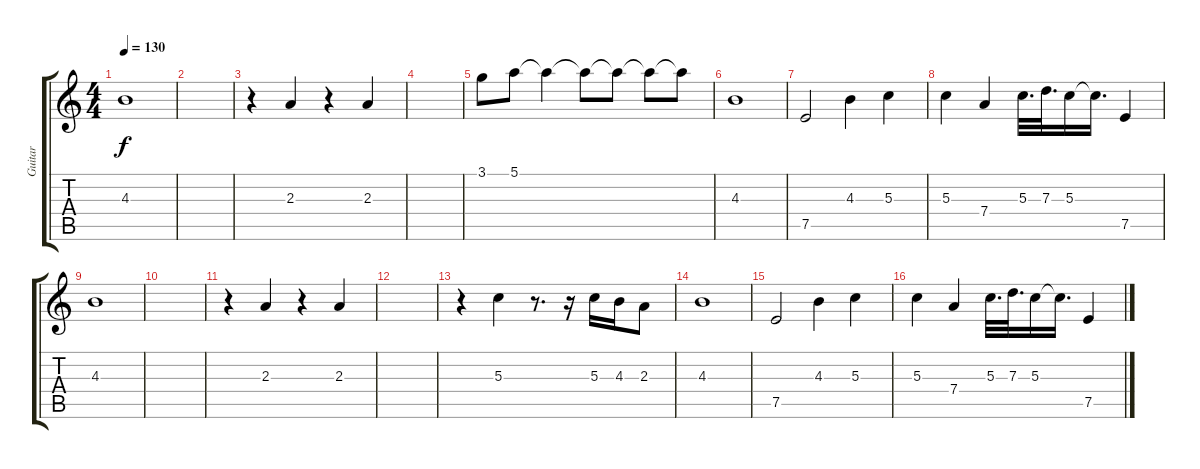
\track ("Guitar" "Guitar") {instrument distortionguitar}
\staff {score tabs}
\tuning (E4 B3 G3 D3 A2 E2) {hide}
\ts (4 4)
\tempo 130
\clef g2
\ks c
4.3.1{dy f} |
|
r.4 2.3.4 r.4 2.3.4 |
|
3.1.8 5.1.8 5.1{t}.4 5.1{t}.8 5.1{t}.8 5.1{t}.8 5.1{t}.8 |
4.3.1 |
7.5.2{instrument acousticguitarsteel} 4.3.4 5.3.4 |
5.3.4 7.4.4 5.3.32{d} 7.3.32{d} 5.3.16 5.3{t}.16{d} 7.5.4 |
4.3.1 |
|
r.4 2.3.4 r.4 2.3.4 |
|
r.4 5.3.4 r.8{d} r.16 5.3.16 4.3.16 2.3.8 |
4.3.1 |
7.5.2{instrument acousticguitarsteel} 4.3.4 5.3.4 |
5.3.4 7.4.4 5.3.32{d} 7.3.32{d} 5.3.16 5.3{t}.16{d} 7.5.4
